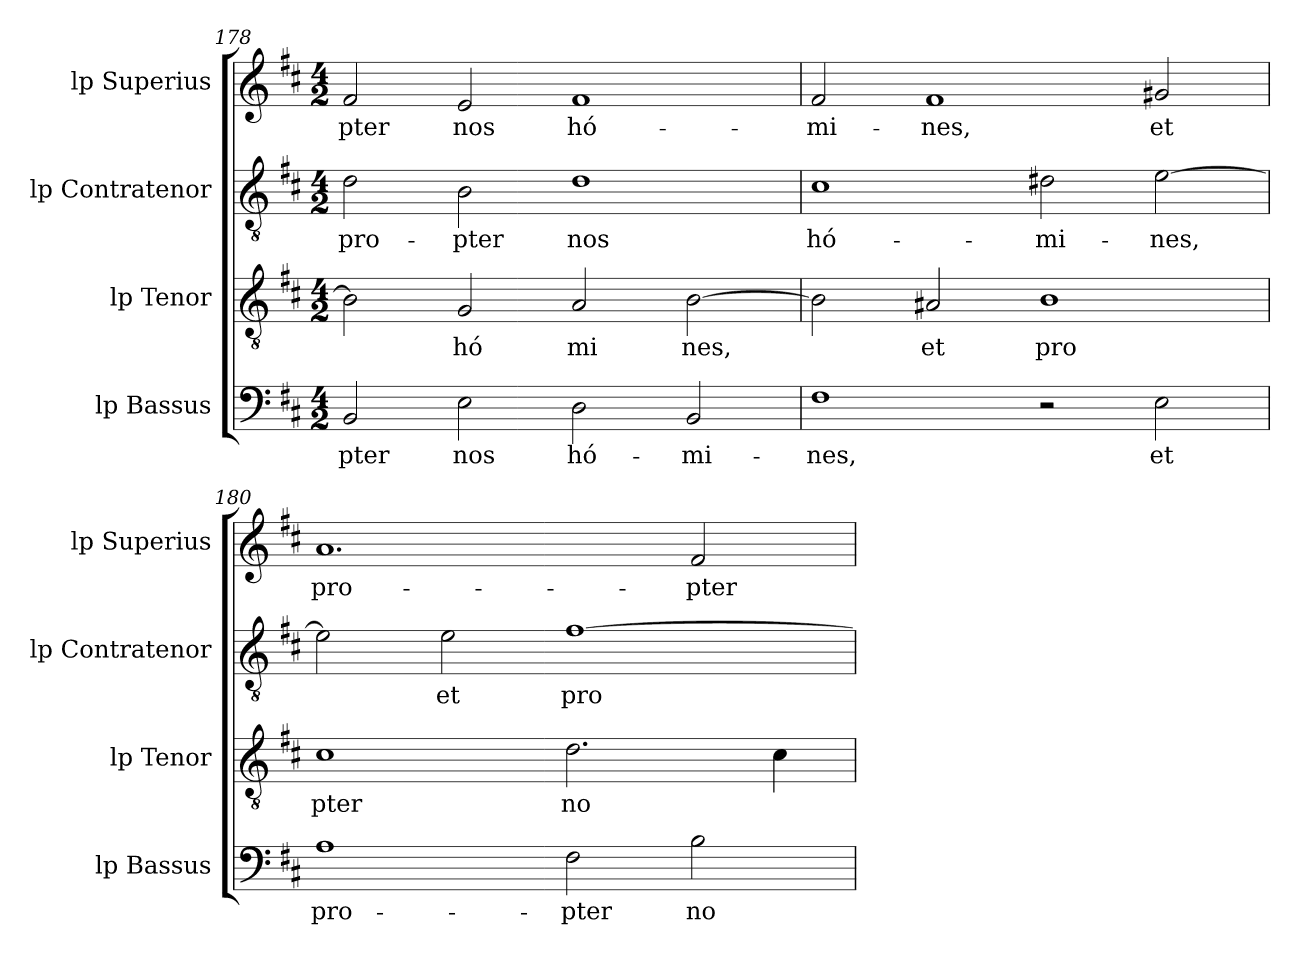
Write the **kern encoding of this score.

**kern	**text	**kern	**text	**kern	**text	**kern	**text
*part4	*part4	*part3	*part3	*part2	*part2	*part1	*part1
*staff4	*staff4	*staff3	*staff3	*staff2	*staff2	*staff1	*staff1
*I"lp Bassus	*	*I"lp Tenor	*	*I"lp Contratenor	*	*I"lp Superius	*
*I'lp Bassus	*	*I'lp Tenor	*	*I'lp Contratenor	*	*I'lp Superius	*
*clefF4	*	*clefGv2	*	*clefGv2	*	*clefG2	*
*k[f#c#]	*	*k[f#c#]	*	*k[f#c#]	*	*k[f#c#]	*
*D:	*	*D:	*	*D:	*	*D:	*
*M4/2	*	*M4/2	*	*M4/2	*	*M4/2	*
=178	=178	=178	=178	=178	=178	=178	=178
!	!LO:LY:b:cj	!	!	!	!LO:LY:b:cj	!	!LO:LY:b:cj
2BB/	-pter	2B\]	.	2d\	pro-	2f#/	-pter
!	!LO:LY:b:cj	!	!LO:LY:b:cj	!	!LO:LY:b:cj	!	!LO:LY:b:cj
2E\	nos	2G/	hó	2B\	-pter	2e/	nos
!	!LO:LY:b:cj	!	!LO:LY:b:cj	!	!LO:LY:b:cj	!	!LO:LY:b:cj
2D\	hó-	2A/	mi	1d	nos	1f#	hó-
!	!LO:LY:b:cj	!	!LO:LY:b:cj	!	!	!	!
2BB/	-mi-	[>2B\	nes,	.	.	.	.
=179	=179	=179	=179	=179	=179	=179	=179
!	!LO:LY:b:cj	!	!	!	!LO:LY:b:cj	!	!LO:LY:b:cj
1F#	-nes,	2B\]	.	1c#	hó-	2f#/	-mi-
!	!	!	!LO:LY:b:cj	!	!	!	!LO:LY:b:cj
.	.	2A#X/	et	.	.	1f#	-nes,
!	!	!	!LO:LY:b:cj	!	!LO:LY:b:cj	!	!
2r	.	1B	pro	2d#X\	-mi-	.	.
!	!LO:LY:b:cj	!	!	!	!LO:LY:b:cj	!	!LO:LY:b:cj
2E\	et	.	.	[>2e\	-nes,	2g#X/	et
=180	=180	=180	=180	=180	=180	=180	=180
!	!LO:LY:b:cj	!	!LO:LY:b:cj	!	!	!	!LO:LY:b:cj
1A	pro-	1c#	pter	2e\]	.	1.a	pro-
!	!	!	!	!	!LO:LY:b:cj	!	!
.	.	.	.	2e\	et	.	.
!	!LO:LY:b:cj	!	!LO:LY:b:cj	!	!LO:LY:b:cj	!	!
2F#\	-pter	2.d\	no	[>1f#	pro-	.	.
!	!LO:LY:b:cj	!	!	!	!	!	!LO:LY:b:cj
2B\	no-	.	.	.	.	2f#/	-pter
.	.	(4c#\	.	.	.	.	.
=	=	=	=	=	=	=	=
*-	*-	*-	*-	*-	*-	*-	*-
